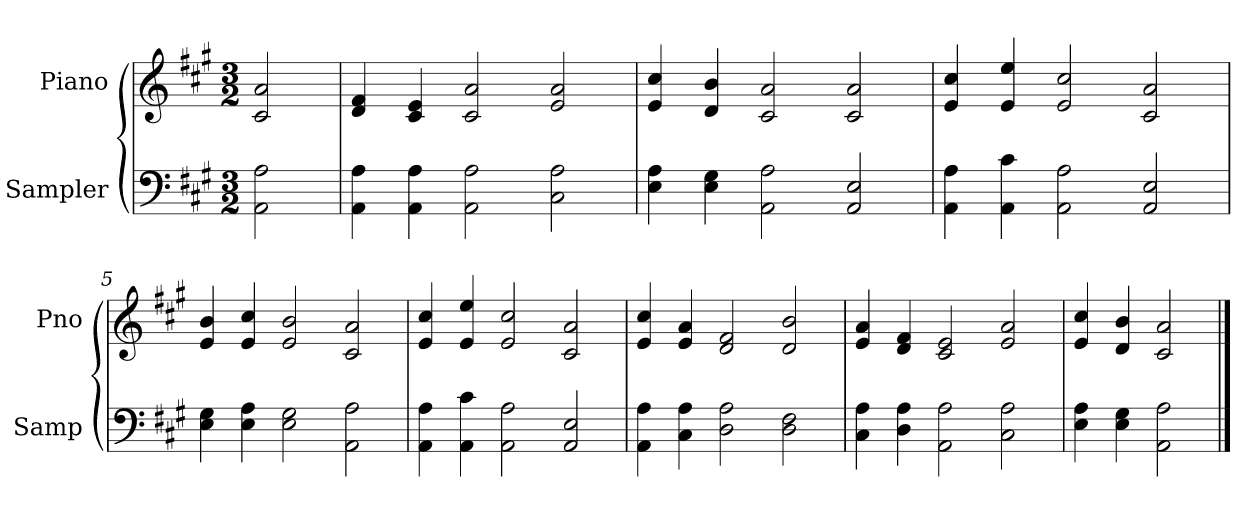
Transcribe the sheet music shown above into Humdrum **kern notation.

**kern	**kern
*part2	*part1
*staff2	*staff1
*I"Sampler	*I"Piano
*I'Samp	*I'Pno
*clefF4	*clefG2
*k[f#c#g#]	*k[f#c#g#]
*A:	*A:
*M3/2	*M3/2
=1	=1
2AA 2A	2c# 2a
=2	=2
4AA 4A	4d 4f#
4AA 4A	4c# 4e
2AA 2A	2c# 2a
2C# 2A	2e 2a
=3	=3
4E 4A	4e 4cc#
4E 4G#	4d 4b
2AA 2A	2c# 2a
2AA 2E	2c# 2a
=4	=4
4AA 4A	4e 4cc#
4AA 4c#	4e 4ee
2AA 2A	2e 2cc#
2AA 2E	2c# 2a
=5	=5
4E 4G#	4e 4b
4E 4A	4e 4cc#
2E 2G#	2e 2b
2AA 2A	2c# 2a
=6	=6
4AA 4A	4e 4cc#
4AA 4c#	4e 4ee
2AA 2A	2e 2cc#
2AA 2E	2c# 2a
=7	=7
4AA 4A	4e 4cc#
4C# 4A	4e 4a
2D 2A	2d 2f#
2D 2F#	2d 2b
=8	=8
4C# 4A	4e 4a
4D 4A	4d 4f#
2AA 2A	2c# 2e
2C# 2A	2e 2a
=9	=9
4E 4A	4e 4cc#
4E 4G#	4d 4b
2AA 2A	2c# 2a
==	==
*-	*-
